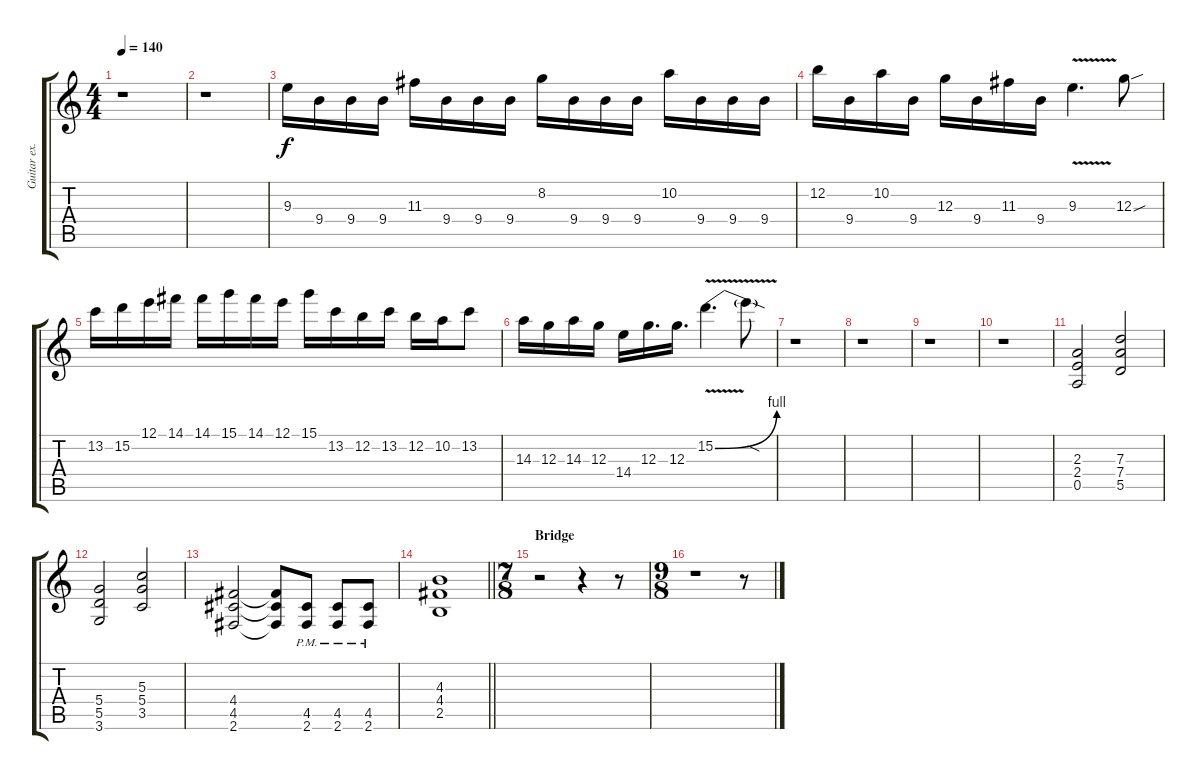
\track ("Guitar ex." "Guitar ex.") {instrument distortionguitar}
\staff {score tabs}
\tuning (E4 B3 G3 D3 A2 E2) {hide}
\ts (4 4)
\tempo 140
\clef g2
\ks c
r.1{dy f} |
r.1 |
9.3.16{volume 12 instrument overdrivenguitar} 9.4.16 9.4.16 9.4.16 11.3.16 9.4.16 9.4.16 9.4.16 8.2.16 9.4.16 9.4.16 9.4.16 10.2.16 9.4.16 9.4.16 9.4.16 |
12.2.16 9.4.16 10.2.16 9.4.16 12.3.16 9.4.16 11.3.16 9.4.16 9.3{v}.4{d} 12.3{sou}.8 |
13.2.16 15.2.16 12.1.16 14.1.16 14.1.16 15.1.16 14.1.16 12.1.16 15.1.16 13.2.16 12.2.16 13.2.16 12.2.16 10.2.16 13.2.8 |
14.3.16 12.3.16 14.3.16 12.3.16 14.4.16 12.3.16{d} 12.3.16{d} 15.2{be (bend 0 0 60 4) v}.4{d} 15.2{sod t}.8 |
r.1 |
r.1 |
r.1 |
r.1 |
(2.3 2.4 0.5).2 (7.3 7.4 5.5).2 |
(5.4 5.5 3.6).2 (5.3 5.4 3.5).2 |
(4.4 4.5 2.6).2 (4.4{t} 4.5{t} 2.6{t}).8 (4.5{pm} 2.6{pm}).8 (4.5{pm} 2.6{pm}).8 (4.5{pm} 2.6{pm}).8 |
\barLineRight lightlight
(4.3 4.4 2.5).1 |
\ts (7 8)
\section ("" "Bridge")
r.2 r.4 r.8 |
\ts (9 8)
r.1 r.8
